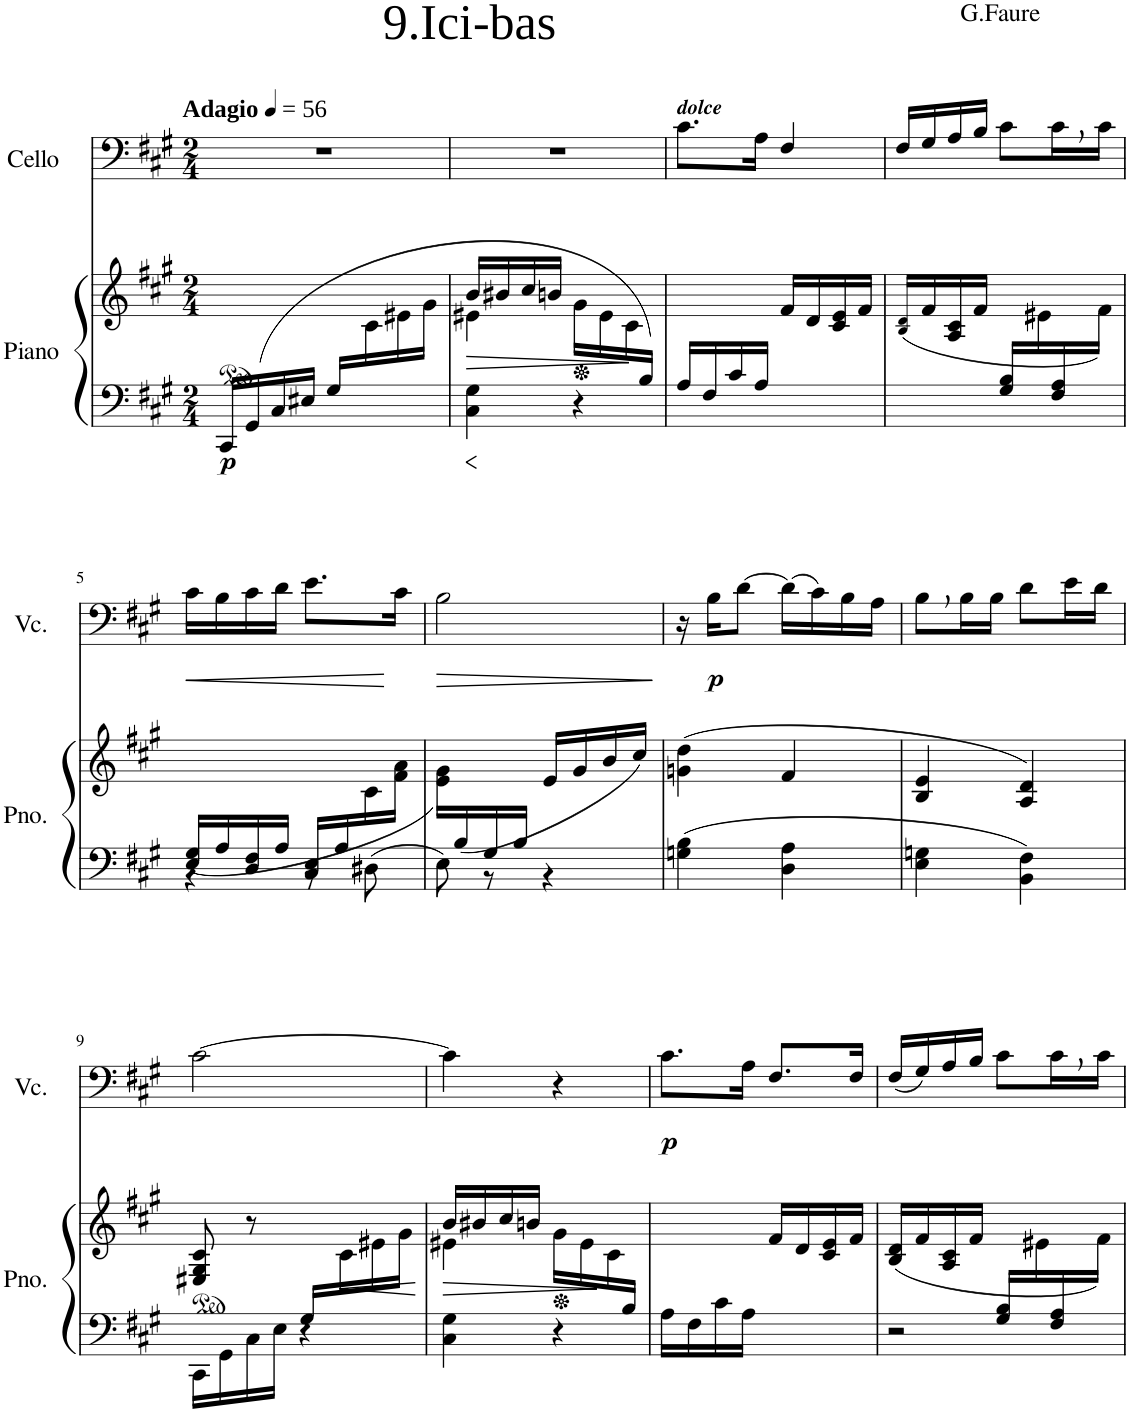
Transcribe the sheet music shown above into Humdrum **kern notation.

**kern	**kern	**dynam	**kern	**dynam
*part2	*part2	*part2	*part1	*part1
*staff3	*staff2	*staff2/3	*staff1	*staff1
*I"Piano	*	*	*I"Cello	*
*I'Pno.	*	*	*	*
*clefF4	*clefG2	*	*clefF4	*
*k[f#c#g#]	*k[f#c#g#]	*	*k[f#c#g#]	*
*A:	*A:	*	*A:	*
*M2/4	*M2/4	*	*M2/4	*
*MM56	*MM56	*	*MM56	*
=1	=1	=1	=1	=1
*^	*	*	*	*
!	!	!	!	!LO:TX:a:B:t=Adagio	!
!	!	!	!LO:DY:b=2	!	!
4ryy	16CC#/LL	4ryy	p	2r	.
.	16GG#/	.	.	.	.
.	16C#/	.	.	.	.
.	16E#X/JJ	.	.	.	.
16G#/LL	4ryy	16ryy	.	.	.
8.ryy	.	16c#\	.	.	.
.	.	16e#X\	.	.	.
.	.	16g#\JJ	.	.	.
=2	=2	=2	=2	=2	=2
!	!	!	!LO:HP:b=2	!	!
!	!	!	!LO:HP:n=1:b	!	!
*	*	*^	*	*	*
4..ryy	4C#\ 4G#\	16b/LL	4e#X\	< >	2r	.
.	.	16b#X/	.	.	.	.
.	.	16cc#/	.	.	.	.
.	.	16bn/JJ	.	.	.	.
.	4r	16g#\LL	16ryy	.	.	.
.	.	16e#\	8.ryy	.	.	.
.	.	16c#\	.	.	.	.
16B/JJ	.	16ryy	.	]	.	.
*v	*v	*	*	*	*	*
*	*v	*v	*	*	*
=3	=3	=3	=3	=3
!	!	!	!LO:TX:a:Bi:t=dolce	!
16A/LL	4ryy	.	8.c#\L	.
16F#/	.	.	.	.
16c#/	.	.	.	.
16A/JJ	.	.	16A\Jk	.
4ryy	16f#/LL	.	4F#/	.
.	16d/	.	.	.
.	16c#/ 16e/	.	.	.
.	16f#/JJ	.	.	.
=4	=4	=4	=4	=4
*^	*	*	*	*
4ryy	2ryy	(<16B!/ 16d!/LL	.	16F#/LL	.
.	.	16f#/	.	16G#/	.
.	.	16A/ 16c#/	.	16A/	.
.	.	16f#/JJ	.	16B/JJ	.
16G#/ 16B/LL	.	16ryy	.	8c#\L	.
16ryy	.	16e#X\	.	.	.
16F#/ 16A/	.	16ryy	.	16c#,\L	.
16ryy	.	16f#\JJ)	.	16c#\JJ	.
!!LO:LB:g=z
=5	=5	=5	=5	=5	=5
*	*^	*	*	*	*
!	!	!	!	!	!	!LO:HP:b
(<16E/ 16G#/LL	2ryy	4r	4.ryy	.	16c#\LL	<
16A/	.	.	.	.	16B\	.
16D/ 16F#/	.	.	.	.	16c#\	.
16A/JJ	.	.	.	.	16d\JJ	.
16C#/ 16E/LL	.	8r	.	.	8.e\L	.
16A/	.	.	.	.	.	.
8ryy	.	8D#X\	16c#\	.	.	.
.	.	.	16f#\ 16a\JJ	.	16c#\Jk	[
=6	=6	=6	=6	=6	=6	=6
!	!	!	!	!	!	!LO:HP:b
16ryy	2ryy	8E\	16e\ 16g#\LL)	.	2B\	>
(<16B/	.	.	8.ryy	.	.	.
16G#/	.	8r	.	.	.	.
16B/JJ	.	.	.	.	.	.
4ryy	.	4r	16e/LL	.	.	.
.	.	.	16g#/	.	.	.
.	.	.	16b/	.	.	.
.	.	.	16cc#/JJ)	.	.	.
*v	*v	*v	*	*	*	*
.	.	.	.	]
=7	=7	=7	=7	=7
4Gn\ 4B\	(>4gn\ 4dd\	.	16r	.
!	!	!	!	!LO:DY:b
.	.	.	16B\KL	p
.	.	.	[8d\J	.
4D\ 4A\	4f#/	.	(>16d\LL]	.
.	.	.	16c#\)	.
.	.	.	16B\	.
.	.	.	16A\JJ	.
=8	=8	=8	=8	=8
4E\ 4Gn\	4B/ 4e/	.	8B,\L	.
.	.	.	16B\L	.
.	.	.	16B\JJ	.
4BB\ 4F#\	4A/ 4d/)	.	8d\L	.
.	.	.	16e\L	.
.	.	.	16d\JJ	.
!!LO:LB:g=z
=9	=9	=9	=9	=9
*^	*	*	*	*
4ryy	16CC#\LL	8E#X/ 8G#/ 8c#/	.	[2c#\	.
.	16GG#\	.	.	.	.
.	16C#\	8r	.	.	.
.	16E\JJ	.	.	.	.
16G#/LL	4r	16ryy	.	.	.
!	!	!	!LO:HP:b	!	!
8.ryy	.	16c#\	<	.	.
.	.	16e#X\	.	.	.
.	.	16g#\JJ	.	.	.
*v	*v	*	*	*	*
.	.	[	.	.
=10	=10	=10	=10	=10
*^	*^	*	*	*
4..ryy	4C#\ 4G#\	16b/LL	4e#X\	.	4c#\]	.
.	.	16b#X/	.	.	.	.
.	.	16cc#/	.	.	.	.
.	.	16bn/JJ	.	.	.	.
.	4r	16g#\LL	16ryy	.	4r	.
.	.	16e#\	8.ryy	.	.	.
.	.	16c#\	.	[	.	.
16B/JJ	.	16ryy	.	.	.	.
*v	*v	*	*	*	*	*
*	*v	*v	*	*	*
=11	=11	=11	=11	=11
!	!	!	!	!LO:DY:b
16A\LL	4ryy	.	8.c#\L	p
16F#\	.	.	.	.
16c#\	.	.	.	.
16A\JJ	.	.	16A\Jk	.
4ryy	16f#/LL	.	8.F#/L	.
.	16d/	.	.	.
.	16c#/ 16e/	.	.	.
.	16f#/JJ	.	16F#/Jk	.
=12	=12	=12	=12	=12
*^	*	*	*	*
4ryy	2r	(<16B/ 16d/LL	.	(<16F#/LL	.
.	.	16f#/	.	16G#/)	.
.	.	16A/ 16c#/	.	16A/	.
.	.	16f#/JJ	.	16B/JJ	.
16G#/ 16B/LL	.	16ryy	.	8c#\L	.
16ryy	.	16e#X\	.	.	.
16F#/ 16A/	.	16ryy	.	16c#,\L	.
16ryy	.	16f#\JJ)	.	16c#\JJ	.
*v	*v	*	*	*	*
=	=	=	=	=
*-	*-	*-	*-	*-
